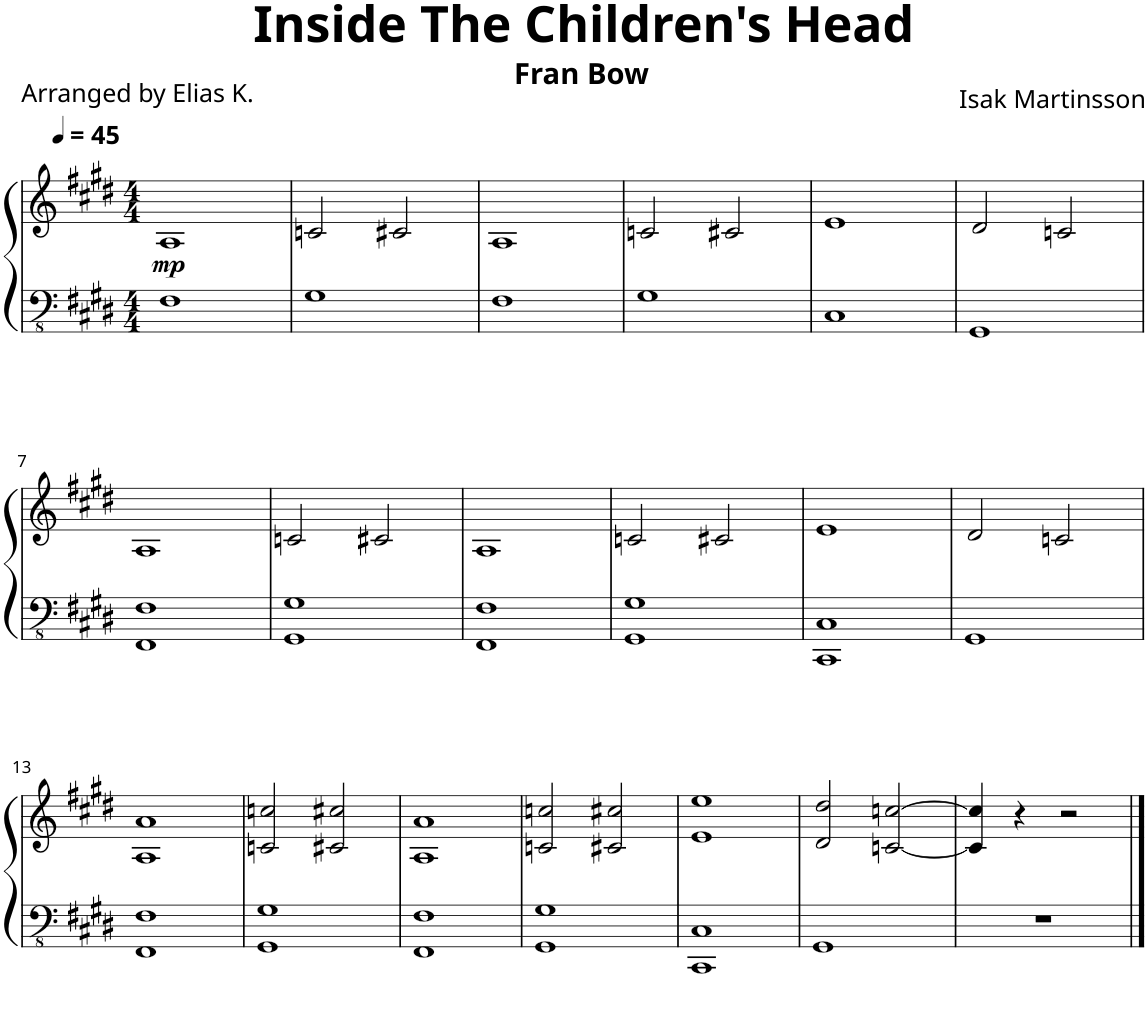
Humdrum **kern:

**kern	**kern	**dynam
*part1	*part1	*part1
*staff2	*staff1	*staff1/2
*I"Klavier	*	*
*I'Klav.	*	*
*clefFv4	*clefG2	*
*k[f#c#g#d#]	*k[f#c#g#d#]	*
*M4/4	*M4/4	*
*MM45	*MM45	*
=1	=1	=1
!	!	!LO:DY:b
1FF#	1A	mp
=2	=2	=2
1GG#	2cn/	.
.	2c#X/	.
=3	=3	=3
1FF#	1A	.
=4	=4	=4
1GG#	2cn/	.
.	2c#X/	.
=5	=5	=5
1CC#	1e	.
=6	=6	=6
1GGG#	2d#/	.
.	2cn/	.
!!LO:LB:g=z
=7	=7	=7
1FFF# 1FF#	1A	.
=8	=8	=8
1GGG# 1GG#	2cn/	.
.	2c#X/	.
=9	=9	=9
1FFF# 1FF#	1A	.
=10	=10	=10
1GGG# 1GG#	2cn/	.
.	2c#X/	.
=11	=11	=11
1CCC# 1CC#	1e	.
=12	=12	=12
1GGG#	2d#/	.
.	2cn/	.
!!LO:LB:g=z
=13	=13	=13
1FFF# 1FF#	1A 1a	.
=14	=14	=14
1GGG# 1GG#	2cn/ 2ccn/	.
.	2c#X/ 2cc#X/	.
=15	=15	=15
1FFF# 1FF#	1A 1a	.
=16	=16	=16
1GGG# 1GG#	2cn/ 2ccn/	.
.	2c#X/ 2cc#X/	.
=17	=17	=17
1CCC# 1CC#	1e 1ee	.
=18	=18	=18
1GGG#	2d#/ 2dd#/	.
.	[2cn/ [2ccn/	.
=19	=19	=19
1r	4c/] 4cc/]	.
.	4r	.
.	2r	.
==	==	==
*-	*-	*-
